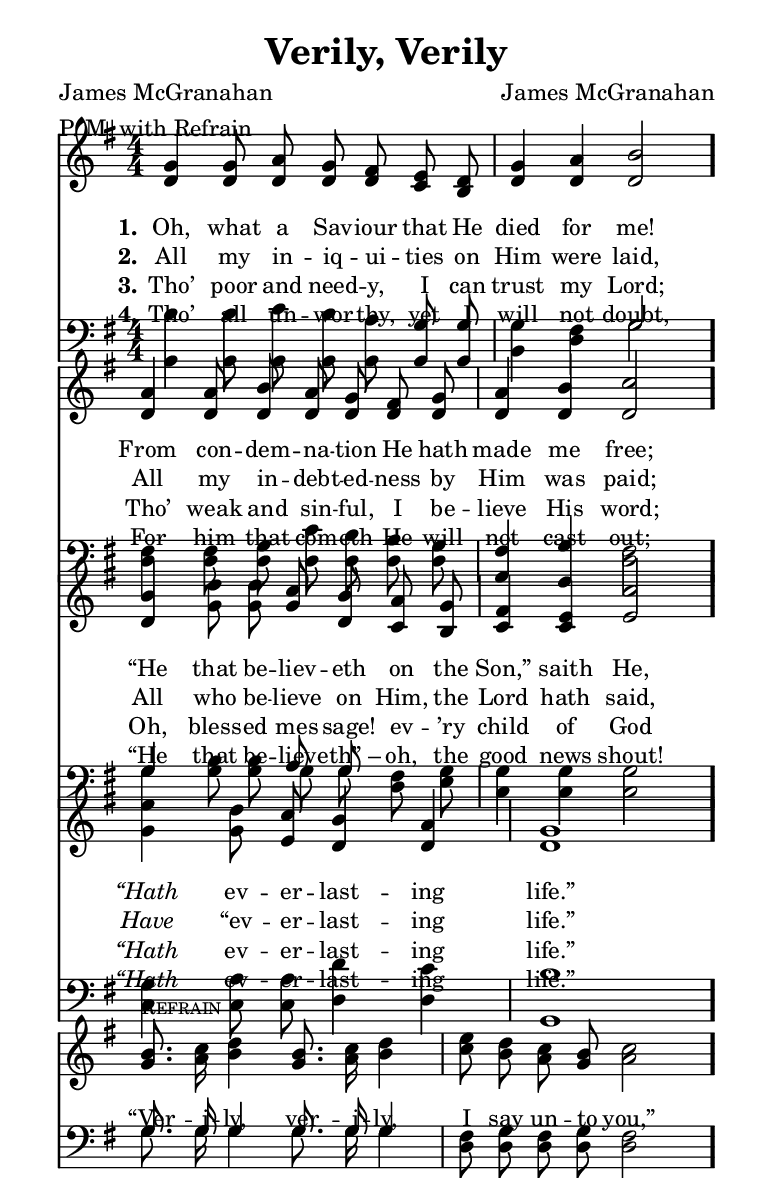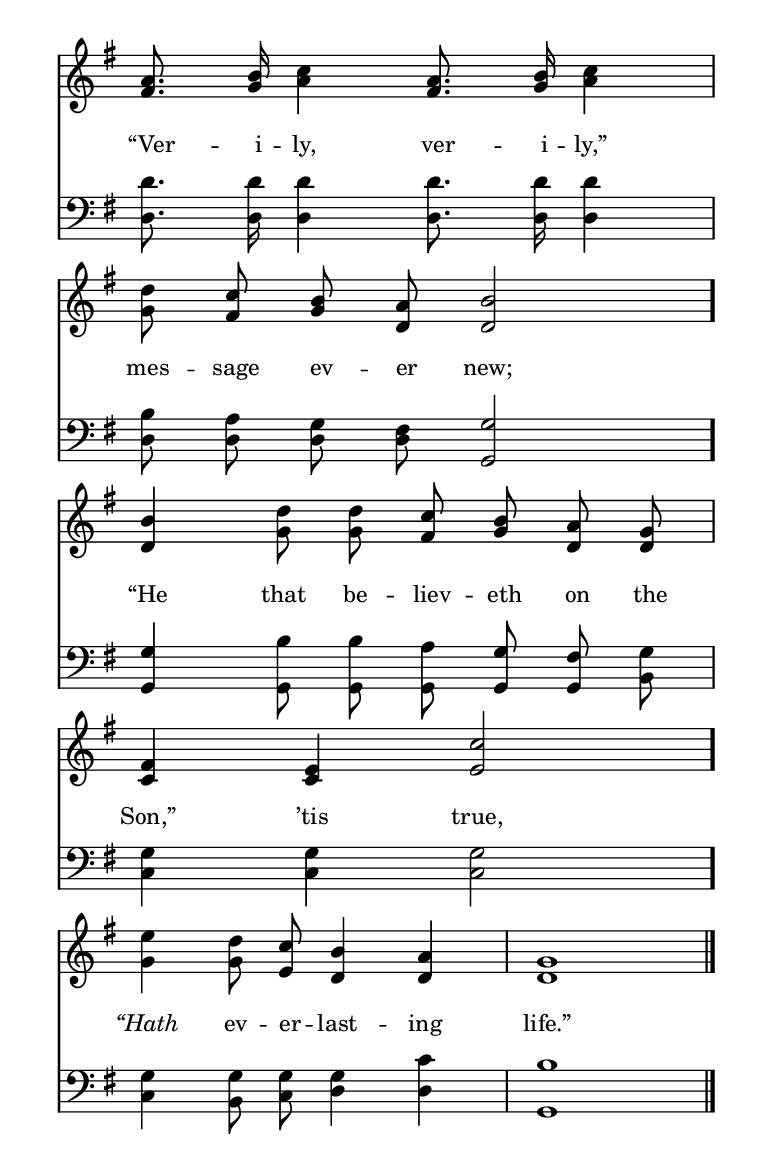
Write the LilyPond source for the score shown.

\include "common/global.ily"
\paper {
  \include "common/paper.ily"
  systems-per-page = 5

}

\header{
  %gospel
  hymnnumber = "49"
  title = "Verily, Verily"
  tunename = ""
  meter = "P. M. with Refrain"
  poet = "James McGranahan" % see https://hymnary.org/text/o_what_a_savior_that_he_died_for_me
  composer = "James McGranahan" % see https://hymnary.org/text/o_what_a_savior_that_he_died_for_me
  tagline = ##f
}

% for fermata in MIDI
ta = { \tempo 4=80 }
tb = { \tempo 4=40 }

patternAA = { c4 c8   c8 c8 c8 c8 c8 | c4 c4 c2 }
patternAB = { \patternAA }
patternBA = { c4 c8 c8 c4 c4 | c1 }
patternCA = { c8. c16 c4 c8. c16 c4 | c8 c8 c8 c8 c2 }

global = {
  \include "common/overrides.ily"
  \override Staff.TimeSignature.style = #'numbered
  \time 4/4
  \override Score.MetronomeMark.transparent = ##t % hide all fermata changes too
  \ta
  \key g \major
  \autoBeamOff
}

notesSoprano = {
\global
\relative c'' {

  \changePitch \patternAA { g g a g fis e d | g a b }
  \changePitch \patternAA { a a b a g fis g | a b c }
  \changePitch \patternAB { b d d c b a g | fis e c' }
  \changePitch \patternBA { e d c b a | g }

  << s^\markup { \small \caps "Refrain" }
  \changePitch \patternCA { b c d b c d | e d c b c } >>
  \changePitch \patternCA { a b c a b c | d c b a b }
  \changePitch \patternAA { b d d c b a g | fis e c' }
  \changePitch \patternBA { e d c b a | g }

  \bar "|."

}
}

notesAlto = {
\global
\relative e' {

  \changePitch \patternAA { d d d d d c b | d d d }
  \changePitch \patternAA { d d d d d d d | d d d }
  \changePitch \patternAB { d g g g d c b | c c e}
  \changePitch \patternBA { g g e d d | d }

  \changePitch \patternCA { g a b g a b | c b a g a }
  \changePitch \patternCA { fis g a fis g a | g fis g d d }
  \changePitch \patternAA { d g g fis g d d | c c e }
  \changePitch \patternBA { g g e d d | d }

}
}

notesTenor = {
\global
\relative a {

  \changePitch \patternAA { b b c b a g g | g fis g }
  \changePitch \patternAA { fis fis g c b a g | fis g fis }
  \changePitch \patternAB { g b b a g fis g | g g g }
  \changePitch \patternBA { g a a d c | b }

  \changePitch \patternCA { g g g g g g | fis g fis g fis }
  \changePitch \patternCA { d' d d d d d | b a g fis g }
  \changePitch \patternAA { g b b a g fis g | g g g }
  \changePitch \patternBA { g g g g c | b }

}
}

notesBass = {
\global
\relative f, {

  \changePitch \patternAA { g g g g g g g | b d g }
  \changePitch \patternAA { d d d d d d d | a g d' }
  \changePitch \patternAB { g g g g g d e | c c c }
  \changePitch \patternBA { c c c d d | g, }

  \changePitch \patternCA { g' g g g g g | d d d d d }
  \changePitch \patternCA { d d d d d d | d d d d g, }
  \changePitch \patternAA { g g g g g g b | c c c }
  \changePitch \patternBA { c b c d d | g, }

}
}

Refrain = \lyricmode {

“Ver -- i -- ly, ver -- i -- ly, I say un -- to you,” \bar "."
“Ver -- i -- ly, ver -- i -- ly,” mes -- sage ev -- er new; \bar "."
“He that be -- liev -- eth on the Son,” ’tis true, \bar "."
{ \italicsOn } “Hath { \italicsOff } ev -- er -- last -- ing life.” \bar "."

}

wordsA = \lyricmode {
\set stanza = "1."

Oh, what a Sav -- iour that He died for me! \bar "."
From con -- dem -- na -- tion He hath made me free; \bar "."
“He \mon that be -- \moff liev -- eth on the Son,” saith He, \bar "."
{ \italicsOn } “Hath { \italicsOff } ev -- er -- last -- ing life.” \bar "."

}

wordsB = \lyricmode {
\set stanza = "2."

All my in -- iq -- ui -- ties on Him were laid,
All my in -- debt -- ed -- ness by Him was paid;
All \mon who be -- \moff lieve on Him, the Lord hath said,
{ \italicsOn } Have { \italicsOff } “ev -- er -- last -- ing life.”

\Refrain

}

wordsC = \lyricmode {
\set stanza = "3."

Tho’ poor and need -- y, I can trust my Lord;
Tho’ weak and sin -- ful, I be -- lieve His word;
Oh, \mon bless -- ed \moff mes -- sage! ev -- ’ry child of God
{ \italicsOn } “Hath { \italicsOff } ev -- er -- last -- ing life.”


}

wordsD = \lyricmode {
\set stanza = "4."

Tho’ all un -- wor -- thy, yet I will not doubt,
For him that com -- eth He will not cast out;
“He \mon that be -- \moff liev -- eth”_– oh, the good news shout!
{ \italicsOn } “Hath { \italicsOff } ev -- er -- last -- ing life.”

}

\score {
  \context ChoirStaff <<
    \context Staff = upper <<
      \set Staff.autoBeaming = ##f
      \set ChoirStaff.systemStartDelimiter = #'SystemStartBar
      \set ChoirStaff.printPartCombineTexts = ##f
      \partcombine #'(2 . 11) \notesSoprano \notesAlto
      \context NullVoice = sopranos { \voiceOne << \notesSoprano >> }
      \context Lyrics = one   \lyricsto sopranos \wordsA
      \context Lyrics = two   \lyricsto sopranos \wordsB
      \context Lyrics = three \lyricsto sopranos \wordsC
      \context Lyrics = four  \lyricsto sopranos \wordsD
    >>
    \context Staff = men <<
      \set Staff.autoBeaming = ##f
      \clef bass
      \set ChoirStaff.printPartCombineTexts = ##f
      \partcombine #'(2 . 11) \notesTenor \notesBass
    >>
  >>
  \layout {
    \include "common/layout.ily"
  }
  #(cond ((ly:get-option 'eog-midi-permitted) #{ \midi{
    \include "common/midi.ily"
  } #}))
}

\version "2.19.49"  % necessary for upgrading to future LilyPond versions.

% vi:set et ts=2 sw=2 ai nocindent syntax=lilypond:
